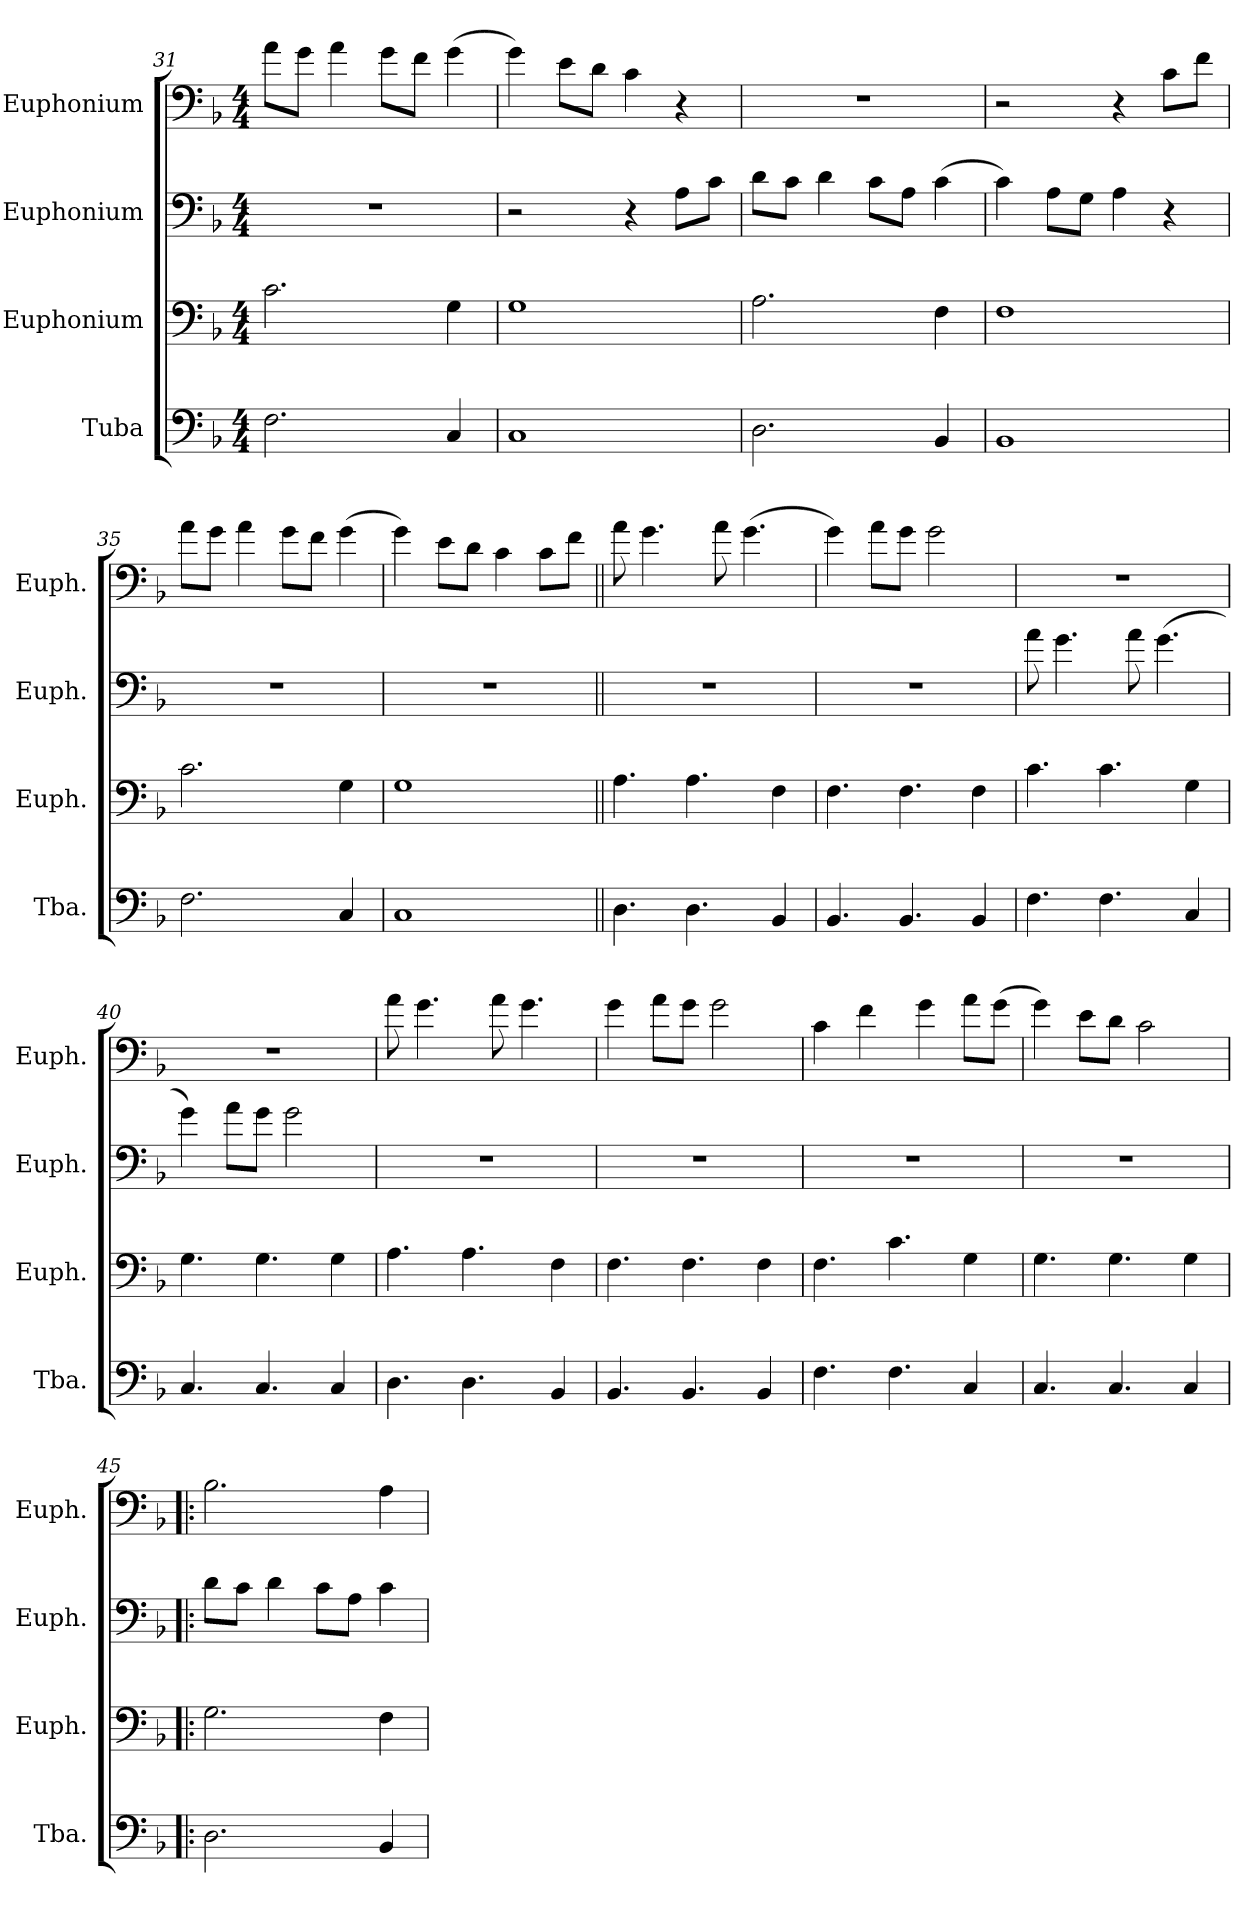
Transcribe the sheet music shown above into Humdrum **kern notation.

**kern	**kern	**kern	**kern
*part4	*part3	*part2	*part1
*staff4	*staff3	*staff2	*staff1
*I"Tuba	*I"Euphonium	*I"Euphonium	*I"Euphonium
*I'Tba.	*I'Euph.	*I'Euph.	*I'Euph.
*clefF4	*clefF4	*clefF4	*clefF4
*k[b-]	*k[b-]	*k[b-]	*k[b-]
*M4/4	*M4/4	*M4/4	*M4/4
=31	=31	=31	=31
2.F\	2.c\	1r	8a\L
.	.	.	8g\J
.	.	.	4a\
.	.	.	8g\L
.	.	.	8f\J
4C/	4G\	.	(>4g\
=32	=32	=32	=32
1C	1G	2r	4g\)
.	.	.	8e\L
.	.	.	8d\J
.	.	4r	4c\
.	.	8A\L	4r
.	.	8c\J	.
=33	=33	=33	=33
2.D\	2.A\	8d\L	1r
.	.	8c\J	.
.	.	4d\	.
.	.	8c\L	.
.	.	8A\J	.
4BB-/	4F\	(>4c\	.
!!LO:LB:g=z
=34	=34	=34	=34
1BB-	1F	4c\)	2r
.	.	8A\L	.
.	.	8G\J	.
.	.	4A\	4r
.	.	4r	8c\L
.	.	.	8f\J
=35	=35	=35	=35
2.F\	2.c\	1r	8a\L
.	.	.	8g\J
.	.	.	4a\
.	.	.	8g\L
.	.	.	8f\J
4C/	4G\	.	(>4g\
=36	=36	=36	=36
1C	1G	1r	4g\)
.	.	.	8e\L
.	.	.	8d\J
.	.	.	4c\
.	.	.	8c\L
.	.	.	8f\J
=37||	=37||	=37||	=37||
4.D\	4.A\	1r	8a\
.	.	.	4.g\
4.D\	4.A\	.	.
.	.	.	8a\
.	.	.	(>4.g\
4BB-/	4F\	.	.
=38	=38	=38	=38
4.BB-/	4.F\	1r	4g\)
.	.	.	8a\L
4.BB-/	4.F\	.	8g\J
.	.	.	2g\
4BB-/	4F\	.	.
!!LO:PB:g=z
=39	=39	=39	=39
4.F\	4.c\	8a\	1r
.	.	4.g\	.
4.F\	4.c\	.	.
.	.	8a\	.
.	.	(>4.g\	.
4C/	4G\	.	.
=40	=40	=40	=40
4.C/	4.G\	4g\)	1r
.	.	8a\L	.
4.C/	4.G\	8g\J	.
.	.	2g\	.
4C/	4G\	.	.
=41	=41	=41	=41
4.D\	4.A\	1r	8a\
.	.	.	4.g\
4.D\	4.A\	.	.
.	.	.	8a\
.	.	.	4.g\
4BB-/	4F\	.	.
=42	=42	=42	=42
4.BB-/	4.F\	1r	4g\
.	.	.	8a\L
4.BB-/	4.F\	.	8g\J
.	.	.	2g\
4BB-/	4F\	.	.
=43	=43	=43	=43
4.F\	4.F\	1r	4c\
.	.	.	4f\
4.F\	4.c\	.	.
.	.	.	4g\
4C/	4G\	.	8a\L
.	.	.	(>8g\J
=44	=44	=44	=44
4.C/	4.G\	1r	4g\)
.	.	.	8e\L
4.C/	4.G\	.	8d\J
.	.	.	2c\
4C/	4G\	.	.
!!LO:LB:g=z
=45!|:	=45!|:	=45!|:	=45!|:
2.D\	2.G\	8d\L	2.B-\
.	.	8c\J	.
.	.	4d\	.
.	.	8c\L	.
.	.	8A\J	.
4BB-/	4F\	4c\	4A\
=	=	=	=
*-	*-	*-	*-
